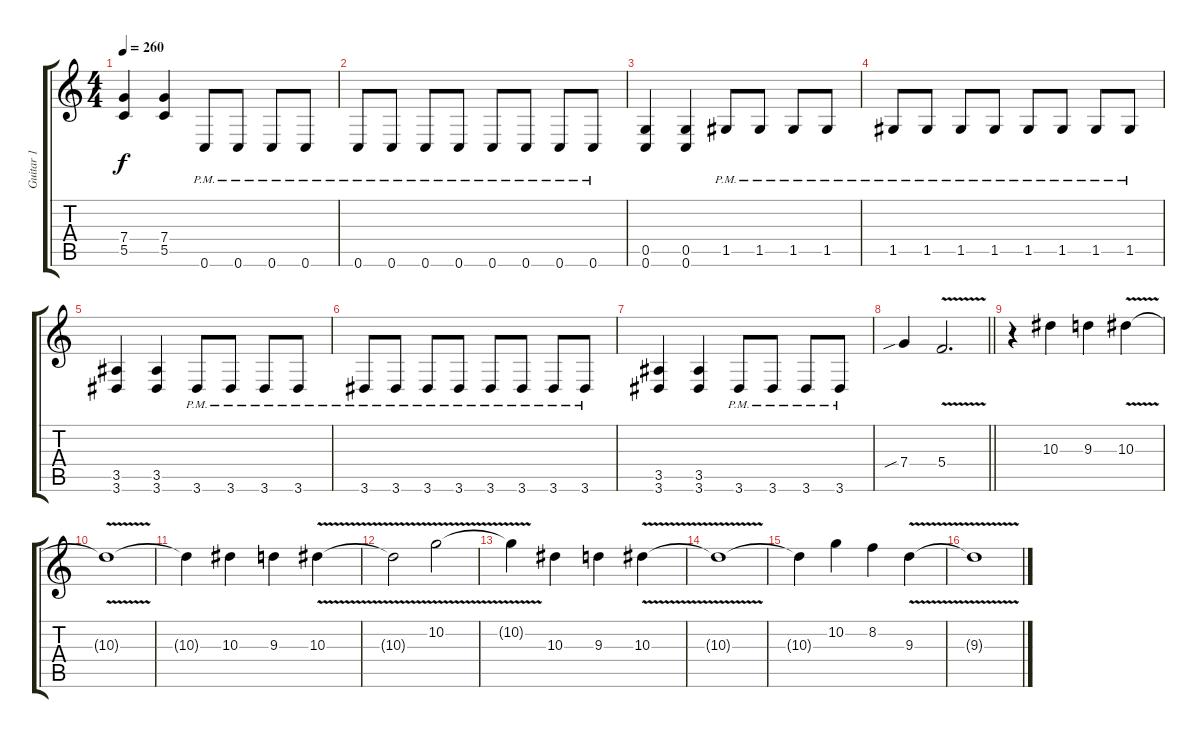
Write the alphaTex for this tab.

\track ("Guitar 1" "Guitar 1") {instrument distortionguitar}
\staff {score tabs}
\tuning (D4 A3 F3 C3 G2 C2) {hide}
\ts (4 4)
\tempo 260
\clef g2
\ks c
(7.4 5.5).4{dy f balance 0} (7.4 5.5).4 0.6{pm}.8 0.6{pm}.8 0.6{pm}.8 0.6{pm}.8 |
0.6{pm}.8 0.6{pm}.8 0.6{pm}.8 0.6{pm}.8 0.6{pm}.8 0.6{pm}.8 0.6{pm}.8 0.6{pm}.8 |
(0.5 0.6).4 (0.5 0.6).4 1.5{pm}.8 1.5{pm}.8 1.5{pm}.8 1.5{pm}.8 |
1.5{pm}.8 1.5{pm}.8 1.5{pm}.8 1.5{pm}.8 1.5{pm}.8 1.5{pm}.8 1.5{pm}.8 1.5{pm}.8 |
(3.5 3.6).4 (3.5 3.6).4 3.6{pm}.8 3.6{pm}.8 3.6{pm}.8 3.6{pm}.8 |
3.6{pm}.8 3.6{pm}.8 3.6{pm}.8 3.6{pm}.8 3.6{pm}.8 3.6{pm}.8 3.6{pm}.8 3.6{pm}.8 |
(3.5 3.6).4 (3.5 3.6).4 3.6{pm}.8 3.6{pm}.8 3.6{pm}.8 3.6{pm}.8 |
\barLineRight lightlight
7.4{sib}.4 5.4{v}.2{d} |
r.4{balance 4} 10.3.4 9.3.4 10.3{v}.4 |
10.3{t}.1 |
10.3{t}.4 10.3.4 9.3.4 10.3{v}.4 |
10.3{t}.2 10.2{v}.2 |
10.2{t}.4 10.3.4 9.3.4 10.3{v}.4 |
10.3{t}.1 |
10.3{t}.4 10.2.4 8.2.4 9.3{v}.4 |
9.3{t}.1
